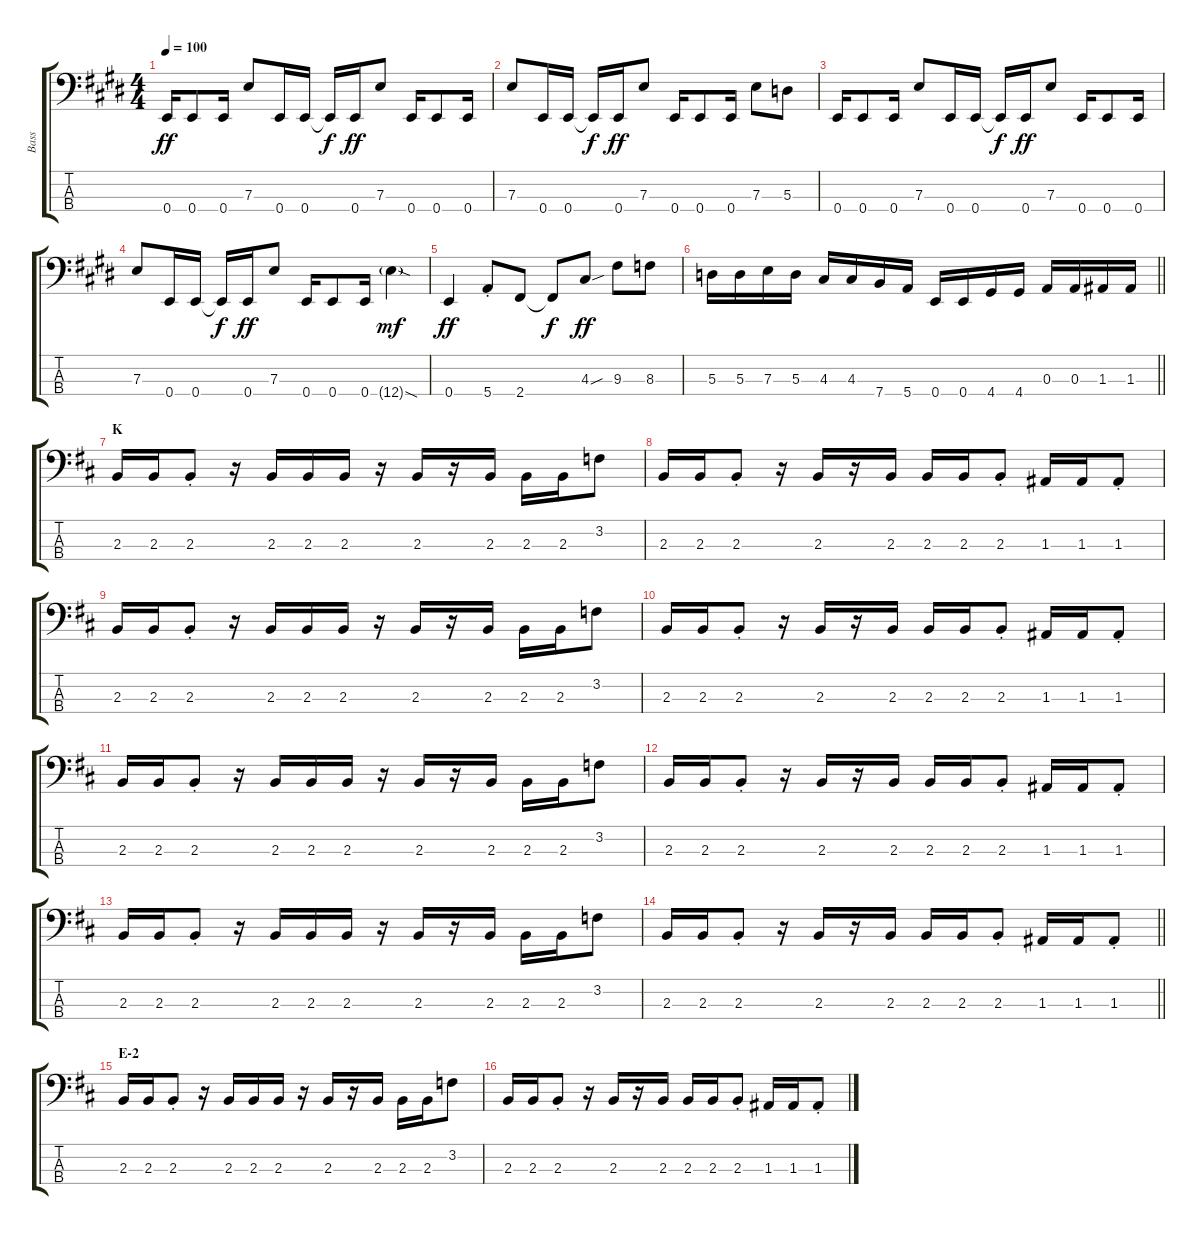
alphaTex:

\track ("Bass" "Bass") {instrument electricbasspick}
\staff {score tabs}
\tuning (G2 D2 A1 E1) {hide}
\ts (4 4)
\tempo 100
\clef f4
\ks e
0.4.16{dy ff} 0.4.8 0.4.16 7.3.8 0.4.16 0.4.16 0.4{t}.16{dy f} 0.4.16{dy ff} 7.3.8 0.4.16 0.4.8 0.4.16 |
7.3.8 0.4.16 0.4.16 0.4{t}.16{dy f} 0.4.16{dy ff} 7.3.8 0.4.16 0.4.8 0.4.16 7.3.8 5.3.8 |
0.4.16 0.4.8 0.4.16 7.3.8 0.4.16 0.4.16 0.4{t}.16{dy f} 0.4.16{dy ff} 7.3.8 0.4.16 0.4.8 0.4.16 |
7.3.8 0.4.16 0.4.16 0.4{t}.16{dy f} 0.4.16{dy ff} 7.3.8 0.4.16 0.4.8 0.4.16 12.4{sod g}.4{dy mf} |
0.4.4{dy ff} 5.4{st}.8 2.4.8 2.4{t}.8{dy f} 4.3{sou}.8{dy ff} 9.3.8 8.3.8 |
\barLineRight lightlight
5.3.16 5.3.16 7.3.16 5.3.16 4.3.16 4.3.16 7.4.16 5.4.16 0.4.16 0.4.16 4.4.16 4.4.16 0.3.16 0.3.16 1.3.16 1.3.16 |
\section ("" "K")
\ks d
2.3.16 2.3.16 2.3{st}.8 r.16 2.3.16 2.3.16 2.3.16 r.16 2.3.16 r.16 2.3.16 2.3.16 2.3.16 3.2.8 |
2.3.16 2.3.16 2.3{st}.8 r.16 2.3.16 r.16 2.3.16 2.3.16 2.3.16 2.3{st}.8 1.3.16 1.3.16 1.3{st}.8 |
2.3.16 2.3.16 2.3{st}.8 r.16 2.3.16 2.3.16 2.3.16 r.16 2.3.16 r.16 2.3.16 2.3.16 2.3.16 3.2.8 |
2.3.16 2.3.16 2.3{st}.8 r.16 2.3.16 r.16 2.3.16 2.3.16 2.3.16 2.3{st}.8 1.3.16 1.3.16 1.3{st}.8 |
2.3.16 2.3.16 2.3{st}.8 r.16 2.3.16 2.3.16 2.3.16 r.16 2.3.16 r.16 2.3.16 2.3.16 2.3.16 3.2.8 |
2.3.16 2.3.16 2.3{st}.8 r.16 2.3.16 r.16 2.3.16 2.3.16 2.3.16 2.3{st}.8 1.3.16 1.3.16 1.3{st}.8 |
2.3.16 2.3.16 2.3{st}.8 r.16 2.3.16 2.3.16 2.3.16 r.16 2.3.16 r.16 2.3.16 2.3.16 2.3.16 3.2.8 |
\barLineRight lightlight
2.3.16 2.3.16 2.3{st}.8 r.16 2.3.16 r.16 2.3.16 2.3.16 2.3.16 2.3{st}.8 1.3.16 1.3.16 1.3{st}.8 |
\section ("" "E-2")
2.3.16 2.3.16 2.3{st}.8 r.16 2.3.16 2.3.16 2.3.16 r.16 2.3.16 r.16 2.3.16 2.3.16 2.3.16 3.2.8 |
2.3.16 2.3.16 2.3{st}.8 r.16 2.3.16 r.16 2.3.16 2.3.16 2.3.16 2.3{st}.8 1.3.16 1.3.16 1.3{st}.8
